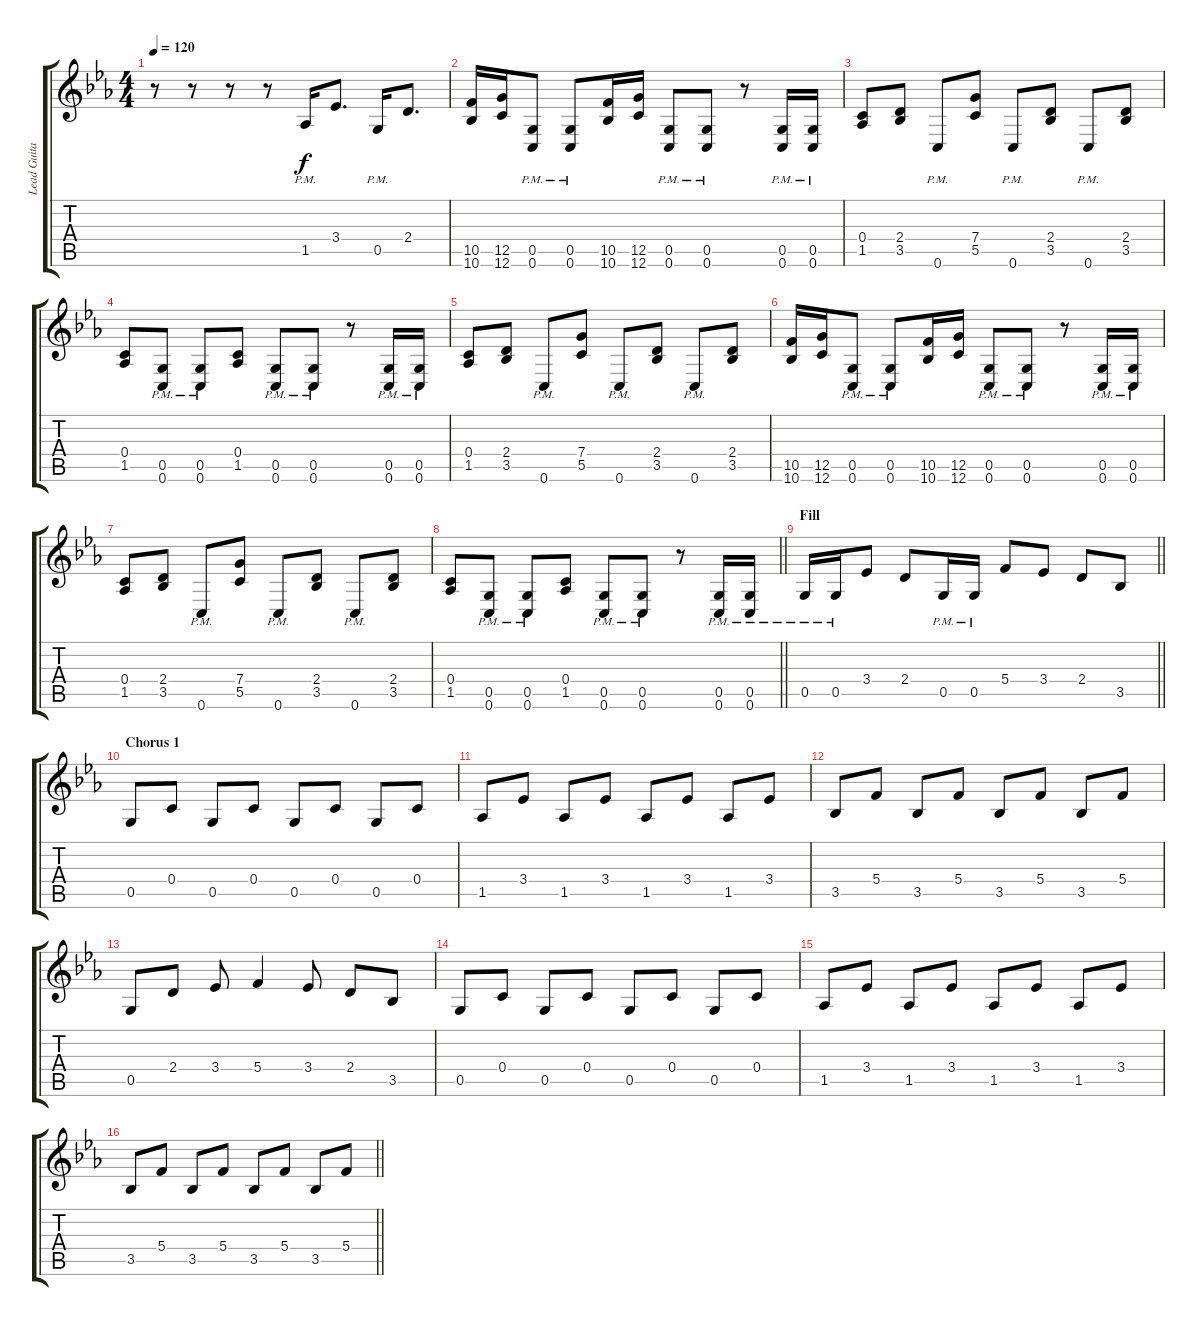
\track ("Lead Guitar" "Lead Guita") {instrument overdrivenguitar}
\staff {score tabs}
\tuning (D4 A3 F3 C3 G2 C2) {hide}
\ts (4 4)
\tempo 120
\clef g2
\ks cminor
r.8{dy f} r.8 r.8 r.8 1.5{pm}.16 3.4.8{d} 0.5{pm}.16 2.4.8{d} |
(10.5 10.6).16 (12.5 12.6).16 (0.5{pm} 0.6{pm}).8 (0.5{pm} 0.6{pm}).8 (10.5 10.6).16 (12.5 12.6).16 (0.5{pm} 0.6{pm}).8 (0.5{pm} 0.6{pm}).8 r.8 (0.5{pm} 0.6{pm}).16 (0.5{pm} 0.6{pm}).16 |
(0.4 1.5).8 (2.4 3.5).8 0.6{pm}.8 (7.4 5.5).8 0.6{pm}.8 (2.4 3.5).8 0.6{pm}.8 (2.4 3.5).8 |
(0.4 1.5).8 (0.5{pm} 0.6{pm}).8 (0.5{pm} 0.6{pm}).8 (0.4 1.5).8 (0.5{pm} 0.6{pm}).8 (0.5{pm} 0.6{pm}).8 r.8 (0.5{pm} 0.6).16 (0.5{pm} 0.6).16 |
(0.4 1.5).8 (2.4 3.5).8 0.6{pm}.8 (7.4 5.5).8 0.6{pm}.8 (2.4 3.5).8 0.6{pm}.8 (2.4 3.5).8 |
(10.5 10.6).16 (12.5 12.6).16 (0.5{pm} 0.6{pm}).8 (0.5{pm} 0.6{pm}).8 (10.5 10.6).16 (12.5 12.6).16 (0.5{pm} 0.6{pm}).8 (0.5{pm} 0.6{pm}).8 r.8 (0.5{pm} 0.6{pm}).16 (0.5{pm} 0.6{pm}).16 |
(0.4 1.5).8 (2.4 3.5).8 0.6{pm}.8 (7.4 5.5).8 0.6{pm}.8 (2.4 3.5).8 0.6{pm}.8 (2.4 3.5).8 |
\barLineRight lightlight
(0.4 1.5).8 (0.5{pm} 0.6{pm}).8 (0.5{pm} 0.6{pm}).8 (0.4 1.5).8 (0.5{pm} 0.6{pm}).8 (0.5{pm} 0.6{pm}).8 r.8 (0.5{pm} 0.6).16 (0.5{pm} 0.6).16 |
\section ("" "Fill")
\barLineRight lightlight
0.5{pm}.16 0.5{pm}.16 3.4.8 2.4.8 0.5{pm}.16 0.5{pm}.16 5.4.8 3.4.8 2.4.8 3.5.8 |
\section ("" "Chorus 1")
0.5.8 0.4.8 0.5.8 0.4.8 0.5.8 0.4.8 0.5.8 0.4.8 |
1.5.8 3.4.8 1.5.8 3.4.8 1.5.8 3.4.8 1.5.8 3.4.8 |
3.5.8 5.4.8 3.5.8 5.4.8 3.5.8 5.4.8 3.5.8 5.4.8 |
0.5.8 2.4.8 3.4.8 5.4.4 3.4.8 2.4.8 3.5.8 |
0.5.8 0.4.8 0.5.8 0.4.8 0.5.8 0.4.8 0.5.8 0.4.8 |
1.5.8 3.4.8 1.5.8 3.4.8 1.5.8 3.4.8 1.5.8 3.4.8 |
\barLineRight lightlight
3.5.8 5.4.8 3.5.8 5.4.8 3.5.8 5.4.8 3.5.8 5.4.8
